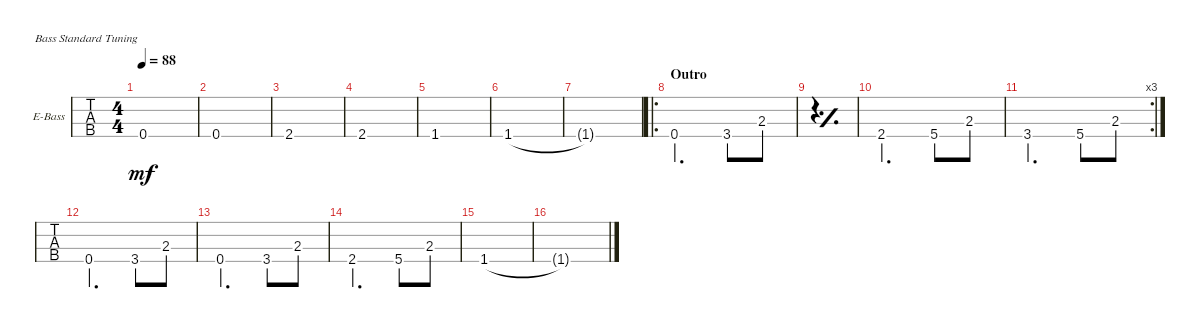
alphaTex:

\defaultSystemsLayout 4
\bracketExtendMode groupsimilarinstruments
\firstSystemTrackNameOrientation horizontal
\otherSystemsTrackNameOrientation horizontal
\track ("Bass" "E-Bass") {instrument electricbassfinger}
\staff {tabs}
\tuning (G2 D2 A1 E1)
\ts (4 4)
\tempo 88
\clef f4
\ks c
0.4.1{dy mf} |
0.4.1 |
2.4.1 |
2.4.1 |
1.4.1 |
1.4.1 |
1.4{t}.1 |
\ro
\section ("" "Outro")
0.4.2{d} 3.4.8 2.3.8 |
\simile simple
|
\simile none
2.4.2{d} 5.4.8 2.3.8 |
\rc 3
3.4.2{d} 5.4.8 2.3.8 |
0.4.2{d} 3.4.8 2.3.8 |
0.4.2{d} 3.4.8 2.3.8 |
2.4.2{d} 5.4.8 2.3.8 |
1.4.1 |
1.4{t}.1
